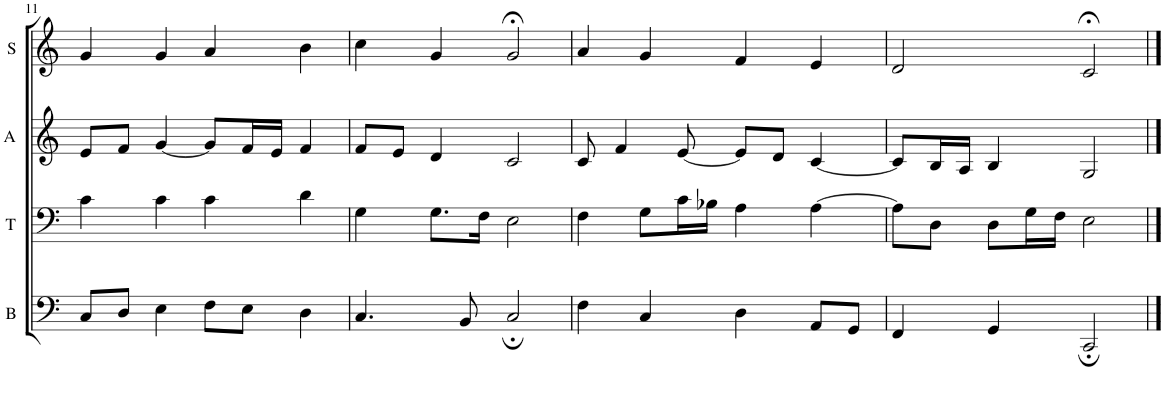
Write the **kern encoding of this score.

**kern	**kern	**kern	**kern
*part4	*part3	*part2	*part1
*staff4	*staff3	*staff2	*staff1
*I"B	*I"T	*I"A	*I"S
*I'B	*I'T	*I'A	*I'S
!!LO:PB:g=z
*clefF4	*clefF4	*clefG2	*clefG2
*k[]	*k[]	*k[]	*k[]
*M4/4	*M4/4	*M4/4	*M4/4
=11	=11	=11	=11
8C/L	4c\	8e/L	4g/
8D/J	.	8f/J	.
4E\	4c\	[4g/	4g/
8F\L	4c\	8g/L]	4a/
8E\J	.	16f/L	.
.	.	16e/JJ	.
4D\	4d\	4f/	4b\
=12	=12	=12	=12
4.C/	4G\	8f/L	4cc\
.	.	8e/J	.
.	8.G\L	4d/	4g/
8BB/	.	.	.
.	16F\Jk	.	.
2C;/	2E\	2c/	2g;</
=13	=13	=13	=13
4F\	4F\	8c/	4a/
.	.	4f/	.
4C/	8G\L	.	4g/
.	16c\L	[8e/	.
.	16B-X\JJ	.	.
4D\	4A\	8e/L]	4f/
.	.	8d/J	.
8AA/L	[4A\	[4c/	4e/
8GG/J	.	.	.
=14	=14	=14	=14
4FF/	8A\L]	8c/L]	2d/
.	8D\J	16B/L	.
.	.	16A/JJ	.
4GG/	8D\L	4B/	.
.	16G\L	.	.
.	16F\JJ	.	.
2CC;/	2E\	2G/	2c;</
==	==	==	==
*-	*-	*-	*-
